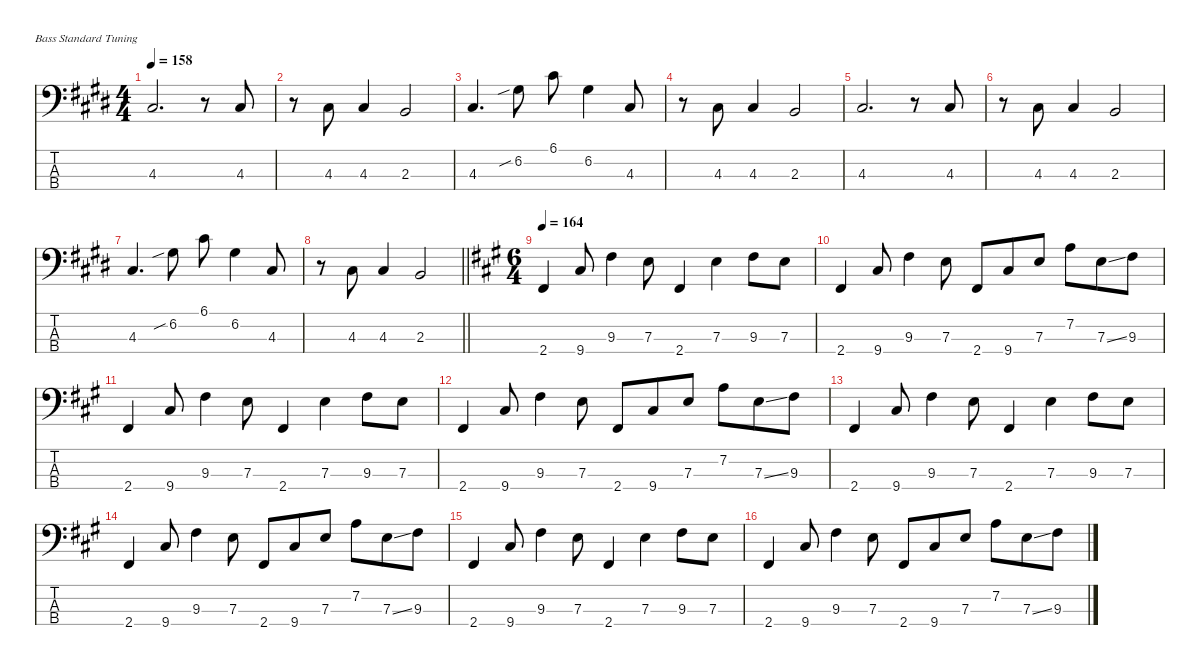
\defaultSystemsLayout 4
\hideDynamics
\bracketExtendMode nobrackets
\singleTrackTrackNamePolicy hidden
\multiTrackTrackNamePolicy hidden
\firstSystemTrackNameMode fullname
\firstSystemTrackNameOrientation horizontal
\otherSystemsTrackNameOrientation horizontal
\track ("Bass" "el.bs.") {instrument electricbassfinger}
\staff {score tabs}
\tuning (G2 D2 A1 E1)
\ts (4 4)
\tempo 158
\clef f4
\ks c#minor
4.3{acc #}.2{d dy f beam Up} r.8{beam Up} 4.3{acc #}.8{dy ff beam Up} |
r.8{beam Down} 4.3{acc #}.8{beam Up} 4.3{acc #}.4{beam Up} 2.3{acc forcenatural}.2{dy f beam Up} |
4.3{acc #}.4{d dy ff beam Up} 6.2{sib acc #}.8{dy f beam Down} 6.1{acc #}.8{beam Down} 6.2{acc #}.4{dy ff beam Down} 4.3{acc #}.8{beam Up} |
r.8{beam Down} 4.3{acc #}.8{beam Up} 4.3{acc #}.4{beam Up} 2.3{acc forcenatural}.2{beam Up} |
4.3{acc #}.2{d dy f beam Up} r.8{beam Up} 4.3{acc #}.8{dy ff beam Up} |
r.8{beam Down} 4.3{acc #}.8{beam Up} 4.3{acc #}.4{beam Up} 2.3{acc forcenatural}.2{dy f beam Up} |
4.3{acc #}.4{d dy ff beam Up} 6.2{sib acc #}.8{dy f beam Down} 6.1{acc #}.8{beam Down} 6.2{acc #}.4{dy ff beam Down} 4.3{acc #}.8{beam Up} |
\barLineRight lightlight
r.8{beam Down} 4.3{acc #}.8{beam Up} 4.3{acc #}.4{beam Up} 2.3{acc forcenatural}.2{beam Up} |
\ts (6 4)
\beaming (8 3 3 3 3)
\tempo 164
\ks f#minor
2.4{acc #}.4{beam Up} 9.4{acc #}.8{dy f beam Up} 9.3{acc #}.4{dy ff beam Down} 7.3{acc forcenatural}.8{beam Down} 2.4{acc #}.4{beam Up} 7.3{acc forcenatural}.4{beam Down} 9.3{acc #}.8{beam Down} 7.3{acc forcenatural}.8{beam Down} |
2.4{acc #}.4{beam Up} 9.4{acc #}.8{beam Up} 9.3{acc #}.4{beam Down} 7.3{acc forcenatural}.8{beam Down} 2.4{acc #}.8{beam Up} 9.4{acc #}.8{dy f beam Up} 7.3{acc forcenatural}.8{beam Up} 7.2{acc forcenatural}.8{beam Down} 7.3{ss acc forcenatural}.8{beam Down} 9.3{acc #}.8{beam Down} |
2.4{acc #}.4{dy ff beam Up} 9.4{acc #}.8{dy f beam Up} 9.3{acc #}.4{dy ff beam Down} 7.3{acc forcenatural}.8{beam Down} 2.4{acc #}.4{beam Up} 7.3{acc forcenatural}.4{beam Down} 9.3{acc #}.8{beam Down} 7.3{acc forcenatural}.8{beam Down} |
2.4{acc #}.4{beam Up} 9.4{acc #}.8{beam Up} 9.3{acc #}.4{beam Down} 7.3{acc forcenatural}.8{beam Down} 2.4{acc #}.8{beam Up} 9.4{acc #}.8{dy f beam Up} 7.3{acc forcenatural}.8{beam Up} 7.2{acc forcenatural}.8{beam Down} 7.3{ss acc forcenatural}.8{beam Down} 9.3{acc #}.8{beam Down} |
2.4{acc #}.4{dy ff beam Up} 9.4{acc #}.8{dy f beam Up} 9.3{acc #}.4{dy ff beam Down} 7.3{acc forcenatural}.8{beam Down} 2.4{acc #}.4{beam Up} 7.3{acc forcenatural}.4{beam Down} 9.3{acc #}.8{beam Down} 7.3{acc forcenatural}.8{beam Down} |
2.4{acc #}.4{beam Up} 9.4{acc #}.8{beam Up} 9.3{acc #}.4{beam Down} 7.3{acc forcenatural}.8{beam Down} 2.4{acc #}.8{beam Up} 9.4{acc #}.8{dy f beam Up} 7.3{acc forcenatural}.8{beam Up} 7.2{acc forcenatural}.8{beam Down} 7.3{ss acc forcenatural}.8{beam Down} 9.3{acc #}.8{beam Down} |
2.4{acc #}.4{dy ff beam Up} 9.4{acc #}.8{dy f beam Up} 9.3{acc #}.4{dy ff beam Down} 7.3{acc forcenatural}.8{beam Down} 2.4{acc #}.4{beam Up} 7.3{acc forcenatural}.4{beam Down} 9.3{acc #}.8{beam Down} 7.3{acc forcenatural}.8{beam Down} |
2.4{acc #}.4{beam Up} 9.4{acc #}.8{beam Up} 9.3{acc #}.4{beam Down} 7.3{acc forcenatural}.8{beam Down} 2.4{acc #}.8{beam Up} 9.4{acc #}.8{dy f beam Up} 7.3{acc forcenatural}.8{beam Up} 7.2{acc forcenatural}.8{beam Down} 7.3{ss acc forcenatural}.8{beam Down} 9.3{acc #}.8{beam Down}
